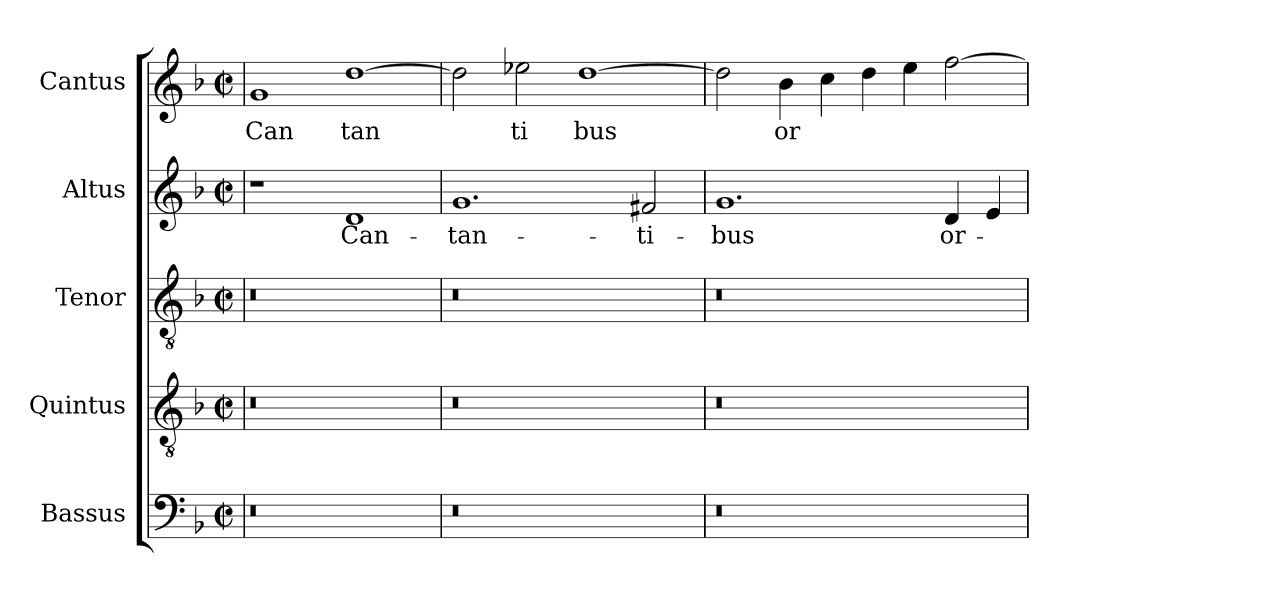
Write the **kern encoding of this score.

**kern	**kern	**kern	**kern	**text	**kern	**text
*part5	*part4	*part3	*part2	*part2	*part1	*part1
*staff5	*staff4	*staff3	*staff2	*staff2	*staff1	*staff1
*I"Bassus	*I"Quintus	*I"Tenor	*I"Altus	*	*I"Cantus	*
!!LO:PB:g=z
*stria5	*stria5	*stria5	*stria5	*	*stria5	*
*clefF4	*clefGv2	*clefGv2	*clefG2	*	*clefG2	*
*k[b-]	*k[b-]	*k[b-]	*k[b-]	*	*k[b-]	*
*F:	*F:	*F:	*F:	*	*F:	*
*M2/2	*M2/2	*M2/2	*M2/2	*	*M2/2	*
*met(c|)	*met(c|)	*met(c|)	*met(c|)	*	*met(c|)	*
=1	=1	=1	=1	=1!	=1!	=1!
!	!	!	!	!	!	!LO:LY:b:cj
0r	0r	0r	1r	.	1g	Can
!	!	!	!	!LO:LY:b:cj	!	!LO:LY:b:cj
.	.	.	1d	Can-	[>1dd	tan
=2	=2	=2	=2	=2	=2	=2
!	!	!	!	!LO:LY:b:cj	!	!
0r	0r	0r	1.g	-tan-	2dd\]	.
!	!	!	!	!	!	!LO:LY:b:cj
.	.	.	.	.	2ee-X\	ti
!	!	!	!	!	!	!LO:LY:b:cj
.	.	.	.	.	[>1dd	bus
!	!	!	!	!LO:LY:b:cj	!	!
.	.	.	2f#X/	-ti-	.	.
=3	=3	=3	=3	=3	=3	=3
!	!	!	!	!LO:LY:b:cj	!	!
0r	0r	0r	1.g	-bus	2dd\]	.
!	!	!	!	!	!	!LO:LY:b:cj
.	.	.	.	.	4b-\	or
.	.	.	.	.	4cc\	.
.	.	.	.	.	4dd\	.
.	.	.	.	.	4ee\	.
!	!	!	!	!LO:LY:b:cj	!	!
.	.	.	4d/	or-	[>2ff\	.
.	.	.	4e/	.	.	.
=	=	=	=	=	=	=
*-	*-	*-	*-	*-	*-	*-
